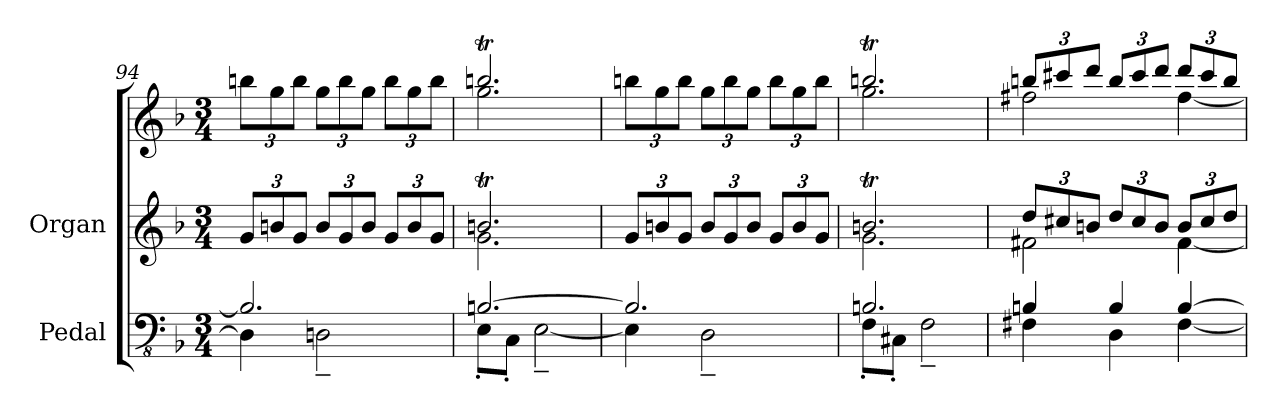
**kern	**kern	**kern
*part2	*part1	*part1
*staff3	*staff2	*staff1
*I"Pedal	*I"Organ	*
*clefFv4	*clefG2	*clefG2
*k[b-]	*k[b-]	*k[b-]
*M3/4	*M3/4	*M3/4
=94	=94	=94
*^	*	*
*	*	*Xbrackettup	*Xbrackettup
2.BB/]	4DD#\]	12g/L	12bbn\L
.	.	12bn/	12gg\
.	.	12g/J	12bb\J
.	2DDn~\	12b/L	12gg\L
.	.	12g/	12bb\
.	.	12b/J	12gg\J
.	.	12g/L	12bb\L
.	.	12b/	12gg\
.	.	12g/J	12bb\J
=95	=95	=95	=95
*	*	*^	*^
[2.BBn/	8EE'\L	2.bnt/	2.g\	2.bbnt/	2.ggTTT\
.	8CC'\J	.	.	.	.
.	[2EE~\	.	.	.	.
*	*	*v	*v	*	*
*	*	*	*v	*v
!!LO:LB:g=z
=96	=96	=96	=96
2.BB/]	4EE\]	12g/L	12bbn\L
.	.	12bn/	12gg\
.	.	12g/J	12bb\J
.	2DD~\	12b/L	12gg\L
.	.	12g/	12bb\
.	.	12b/J	12gg\J
.	.	12g/L	12bb\L
.	.	12b/	12gg\
.	.	12g/J	12bb\J
=97	=97	=97	=97
*	*	*^	*^
2.BBn/	8FF'\L	2.bnt/	2.g\	2.bbnt/	2.ggTTT\
.	8CC#X'\J	.	.	.	.
.	2FF~\	.	.	.	.
=98	=98	=98	=98	=98	=98
4BBn/	4FF#X\	12dd/L	2f#X\	12bbn/L	2ff#X\
.	.	12cc#X/	.	12ccc#X/	.
.	.	12bn/J	.	12ddd/J	.
4BB/	4DD\	12dd/L	.	12bb/L	.
.	.	12cc#/	.	12ccc#/	.
.	.	12b/J	.	12ddd/J	.
[4BB/	[4FF#\	12b/L	[4f#\	12ddd/L	[4ff#\
.	.	12cc#/	.	12ccc#/	.
.	.	12dd/J	.	12bb/J	.
*v	*v	*	*	*	*
*	*v	*v	*	*
*	*	*v	*v
=	=	=
*-	*-	*-
